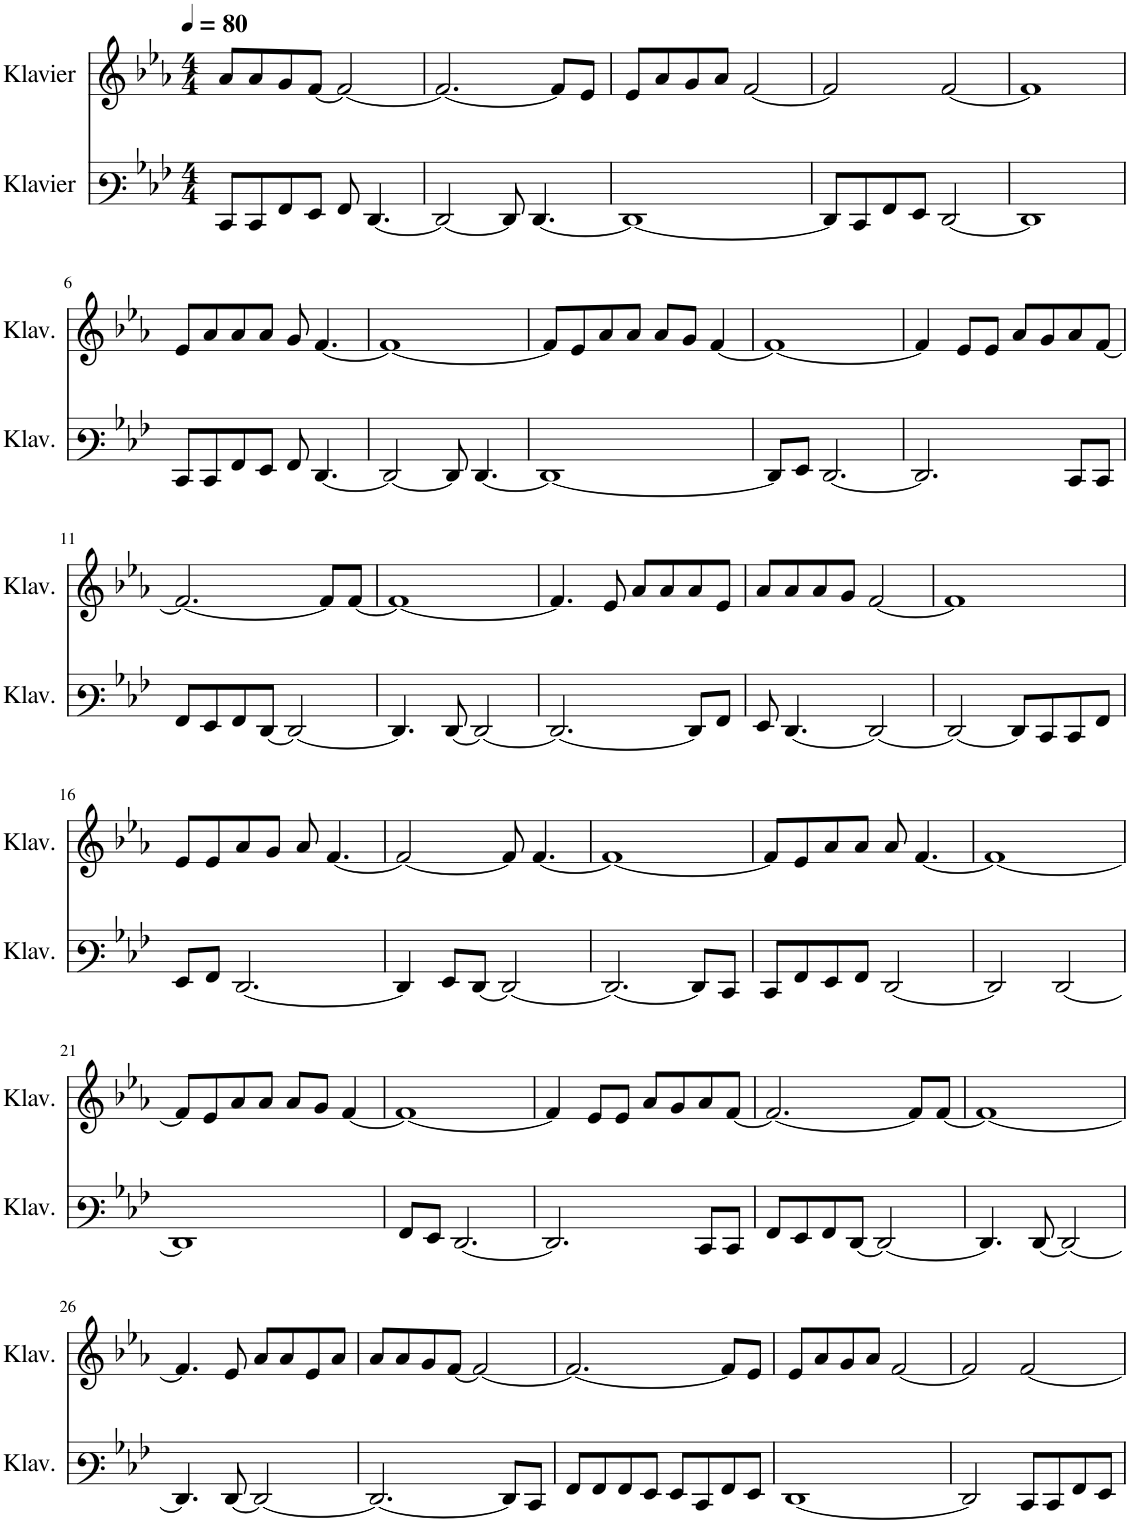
**kern	**kern
*part2	*part1
*staff2	*staff1
*I"Klavier	*I"Klavier
*I'Klav.	*I'Klav.
*clefF3	*clefG2
*k[b-e-a-]	*k[b-e-a-]
*M4/4	*M4/4
*MM80	*MM80
=1	=1
8EE-/L	8a-/L
8EE-/	8a-/
8AA-/	8g/
8GG/J	[8f/J
8AA-/	2f/_
[4.FF/	.
=2	=2
2FF/_	2.f/_
8FF/]	.
[4.FF/	.
.	8f/L]
.	8e-/J
=3	=3
1FF_	8e-/L
.	8a-/
.	8g/
.	8a-/J
.	[2f/
=4	=4
8FF/L]	2f/]
8EE-/	.
8AA-/	.
8GG/J	.
[2FF/	[2f/
=5	=5
1FF]	1f]
!!LO:LB:g=z
=6	=6
8EE-/L	8e-/L
8EE-/	8a-/
8AA-/	8a-/
8GG/J	8a-/J
8AA-/	8g/
[4.FF/	[4.f/
=7	=7
2FF/_	1f_
8FF/]	.
[4.FF/	.
=8	=8
1FF_	8f/L]
.	8e-/
.	8a-/
.	8a-/J
.	8a-/L
.	8g/J
.	[4f/
=9	=9
8FF/L]	1f_
8GG/J	.
[2.FF/	.
=10	=10
2.FF/]	4f/]
.	8e-/L
.	8e-/J
.	8a-/L
.	8g/
8EE-/L	8a-/
8EE-/J	[8f/J
!!LO:LB:g=z
=11	=11
8AA-/L	2.f/_
8GG/	.
8AA-/	.
[8FF/J	.
2FF/_	.
.	8f/L]
.	[8f/J
=12	=12
4.FF/]	1f_
[8FF/	.
2FF/_	.
=13	=13
2.FF/_	4.f/]
.	8e-/
.	8a-/L
.	8a-/
8FF/L]	8a-/
8AA-/J	8e-/J
=14	=14
8GG/	8a-/L
[4.FF/	8a-/
.	8a-/
.	8g/J
2FF/_	[2f/
=15	=15
2FF/_	1f]
8FF/L]	.
8EE-/	.
8EE-/	.
8AA-/J	.
!!LO:LB:g=z
=16	=16
8GG/L	8e-/L
8AA-/J	8e-/
[2.FF/	8a-/
.	8g/J
.	8a-/
.	[4.f/
=17	=17
4FF/]	2f/_
8GG/L	.
[8FF/J	.
2FF/_	8f/]
.	[4.f/
=18	=18
2.FF/_	1f_
8FF/L]	.
8EE-/J	.
=19	=19
8EE-/L	8f/L]
8AA-/	8e-/
8GG/	8a-/
8AA-/J	8a-/J
[2FF/	8a-/
.	[4.f/
=20	=20
2FF/]	1f_
[2FF/	.
!!LO:LB:g=z
=21	=21
1FF]	8f/L]
.	8e-/
.	8a-/
.	8a-/J
.	8a-/L
.	8g/J
.	[4f/
=22	=22
8AA-/L	1f_
8GG/J	.
[2.FF/	.
=23	=23
2.FF/]	4f/]
.	8e-/L
.	8e-/J
.	8a-/L
.	8g/
8EE-/L	8a-/
8EE-/J	[8f/J
=24	=24
8AA-/L	2.f/_
8GG/	.
8AA-/	.
[8FF/J	.
2FF/_	.
.	8f/L]
.	[8f/J
=25	=25
4.FF/]	1f_
[8FF/	.
2FF/_	.
!!LO:LB:g=z
=26	=26
4.FF/]	4.f/]
[8FF/	8e-/
2FF/_	8a-/L
.	8a-/
.	8e-/
.	8a-/J
=27	=27
2.FF/_	8a-/L
.	8a-/
.	8g/
.	[8f/J
.	2f/_
8FF/L]	.
8EE-/J	.
=28	=28
8AA-/L	2.f/_
8AA-/	.
8AA-/	.
8GG/J	.
8GG/L	.
8EE-/	.
8AA-/	8f/L]
8GG/J	8e-/J
=29	=29
[1FF	8e-/L
.	8a-/
.	8g/
.	8a-/J
.	[2f/
=30	=30
2FF/]	2f/]
8EE-/L	[2f/
8EE-/	.
8AA-/	.
8GG/J	.
=	=
*-	*-
